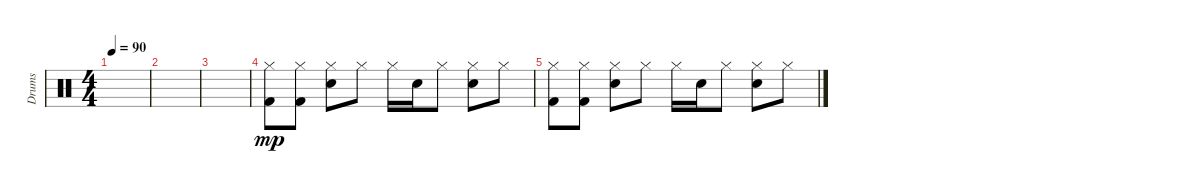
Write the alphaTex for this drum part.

\track ("Drums" "Drums") {instrument percussion}
\staff {score}
\articulation defaults
\ts (4 4)
\tempo 90
\clef neutral
\ks c
|
|
|
("Hi-Hat (closed)" "Kick (hit) 2").8{dy mp} ("Hi-Hat (closed)" "Kick (hit) 2").8 ("Hi-Hat (closed)" "Electric Snare (hit)").8 "Hi-Hat (closed)".8 "Hi-Hat (closed)".16 "Electric Snare (hit)".16 "Hi-Hat (closed)".8 ("Hi-Hat (closed)" "Electric Snare (hit)").8 "Hi-Hat (closed)".8 |
("Hi-Hat (closed)" "Kick (hit) 2").8 ("Hi-Hat (closed)" "Kick (hit) 2").8 ("Hi-Hat (closed)" "Electric Snare (hit)").8 "Hi-Hat (closed)".8 "Hi-Hat (closed)".16 "Electric Snare (hit)".16 "Hi-Hat (closed)".8 ("Hi-Hat (closed)" "Electric Snare (hit)").8 "Hi-Hat (closed)".8
